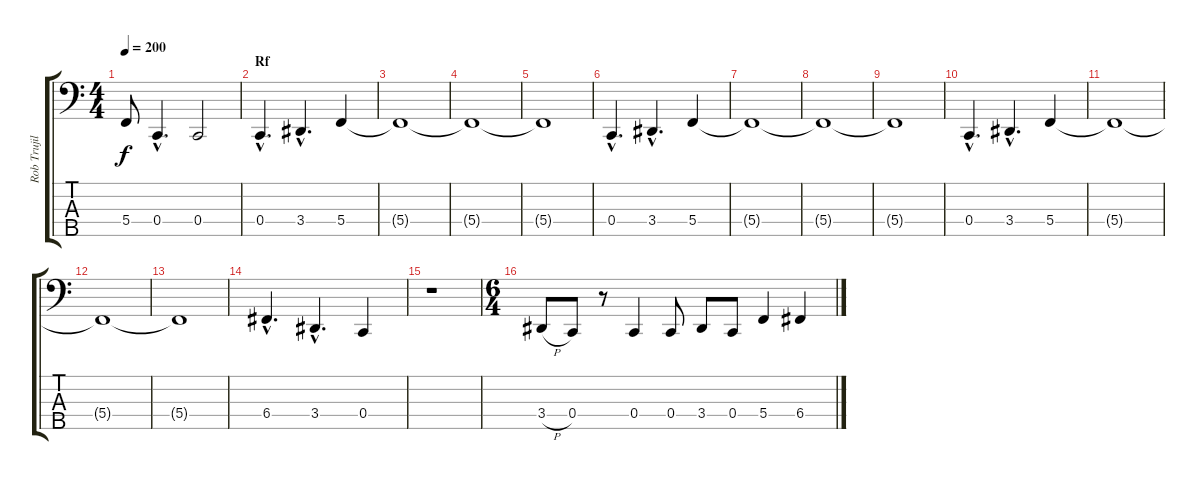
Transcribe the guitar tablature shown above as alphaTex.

\track ("Rob Trujillo" "Rob Trujil") {instrument electricbassfinger}
\staff {score tabs}
\tuning (Eb2 Bb1 F1 C1 G0) {hide}
\ts (4 4)
\tempo 200
\clef f4
\ks c
5.4{t}.8{dy f} 0.4{hac}.4{d} 0.4.2 |
\section ("" "Rf")
0.4{hac}.4{d} 3.4{hac}.4{d} 5.4.4 |
5.4{t}.1 |
5.4{t}.1 |
5.4{t}.1 |
0.4{hac}.4{d} 3.4{hac}.4{d} 5.4.4 |
5.4{t}.1 |
5.4{t}.1 |
5.4{t}.1 |
0.4{hac}.4{d} 3.4{hac}.4{d} 5.4.4 |
5.4{t}.1 |
5.4{t}.1 |
5.4{t}.1 |
6.4{hac}.4{d} 3.4{hac}.4{d} 0.4.4 |
r.1 |
\ts (6 4)
3.4{h}.8 0.4.8 r.8 0.4.4 0.4.8 3.4.8 0.4.8 5.4.4 6.4.4
